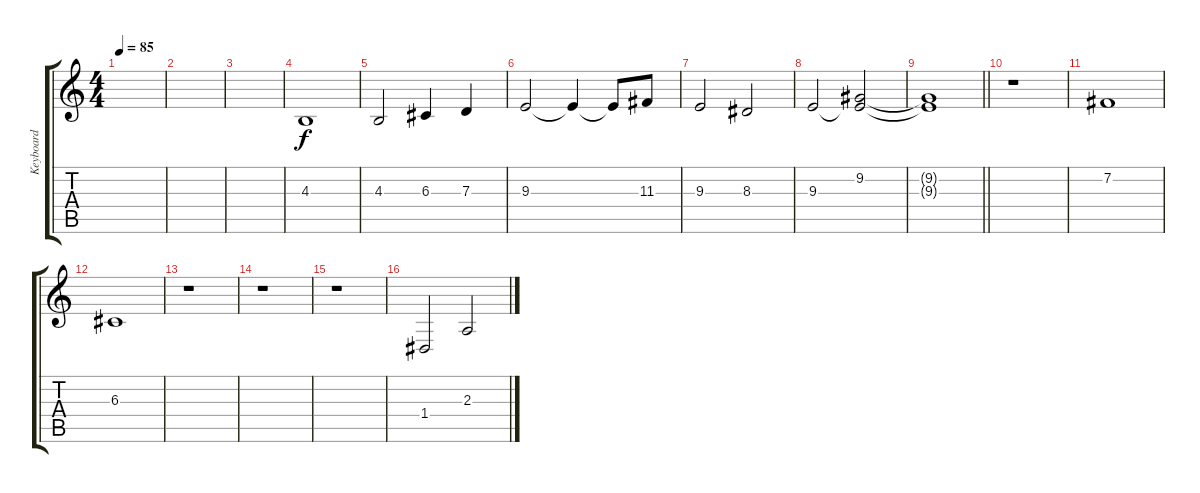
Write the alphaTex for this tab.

\track ("Keyboard" "Keyboard") {instrument stringensemble2}
\staff {score tabs}
\tuning (E4 B3 G3 D3 A2 E2) {hide}
\ts (4 4)
\tempo 85
\clef g2
\ks c
|
|
|
4.3.1 |
4.3.2 6.3.4 7.3.4 |
9.3.2 9.3{t}.4 9.3{t}.8 11.3.8 |
9.3.2 8.3.2 |
9.3.2 (9.2 9.3{t}).2 |
\barLineRight lightlight
(9.2{t} 9.3{t}).1 |
r.1 |
7.2.1 |
6.3.1 |
r.1 |
r.1 |
r.1 |
1.4.2 2.3.2
